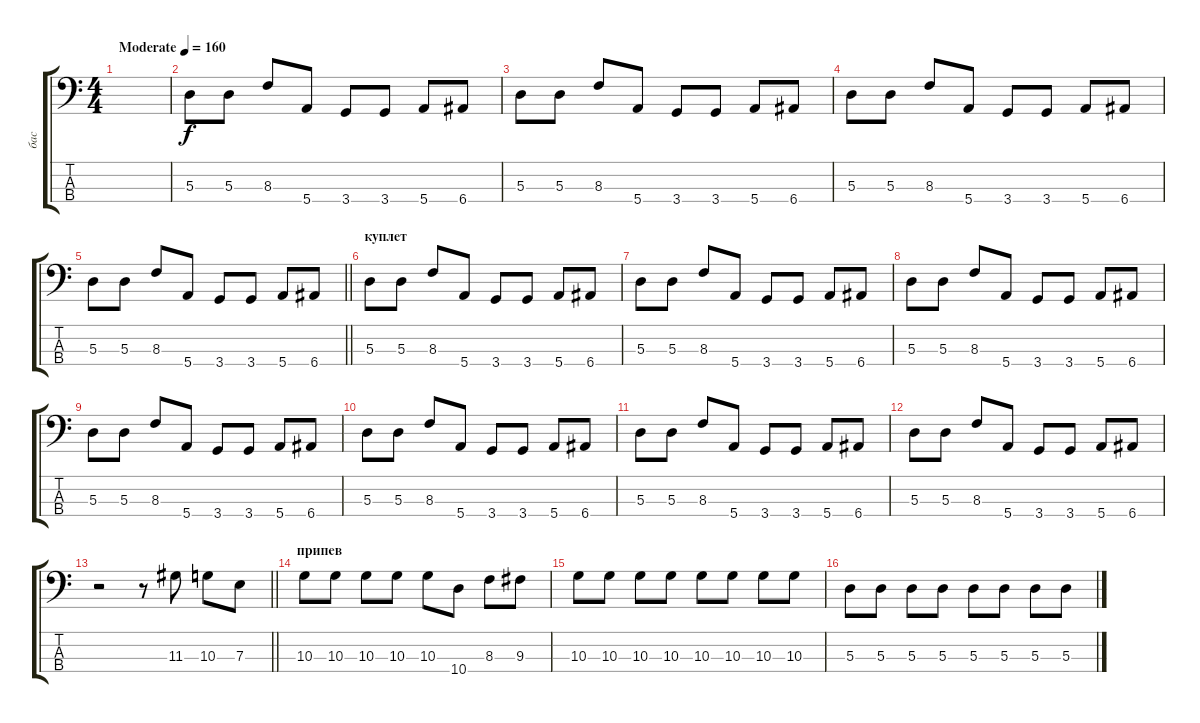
\track ("бас" "бас") {instrument electricbassfinger}
\staff {score tabs}
\tuning (G2 D2 A1 E1) {hide}
\ts (4 4)
\tempo (160 "Moderate")
\clef f4
\ks c
|
5.3.8 5.3.8 8.3.8 5.4.8 3.4.8 3.4.8 5.4.8 6.4.8 |
5.3.8 5.3.8 8.3.8 5.4.8 3.4.8 3.4.8 5.4.8 6.4.8 |
5.3.8 5.3.8 8.3.8 5.4.8 3.4.8 3.4.8 5.4.8 6.4.8 |
\barLineRight lightlight
5.3.8 5.3.8 8.3.8 5.4.8 3.4.8 3.4.8 5.4.8 6.4.8 |
\section ("" "куплет")
5.3.8 5.3.8 8.3.8 5.4.8 3.4.8 3.4.8 5.4.8 6.4.8 |
5.3.8 5.3.8 8.3.8 5.4.8 3.4.8 3.4.8 5.4.8 6.4.8 |
5.3.8 5.3.8 8.3.8 5.4.8 3.4.8 3.4.8 5.4.8 6.4.8 |
5.3.8 5.3.8 8.3.8 5.4.8 3.4.8 3.4.8 5.4.8 6.4.8 |
5.3.8 5.3.8 8.3.8 5.4.8 3.4.8 3.4.8 5.4.8 6.4.8 |
5.3.8 5.3.8 8.3.8 5.4.8 3.4.8 3.4.8 5.4.8 6.4.8 |
5.3.8 5.3.8 8.3.8 5.4.8 3.4.8 3.4.8 5.4.8 6.4.8 |
\barLineRight lightlight
r.2 r.8 11.3.8 10.3.8 7.3.8 |
\section ("" "припев")
10.3.8 10.3.8 10.3.8 10.3.8 10.3.8 10.4.8 8.3.8 9.3.8 |
10.3.8 10.3.8 10.3.8 10.3.8 10.3.8 10.3.8 10.3.8 10.3.8 |
5.3.8 5.3.8 5.3.8 5.3.8 5.3.8 5.3.8 5.3.8 5.3.8
